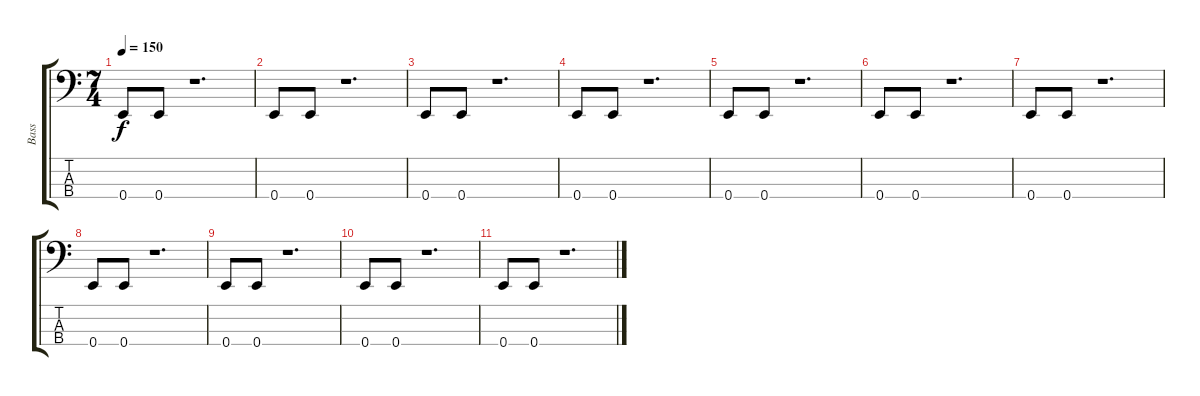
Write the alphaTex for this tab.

\track ("Bass" "Bass") {instrument slapbass1}
\staff {score tabs}
\tuning (G2 D2 A1 E1) {hide}
\ts (7 4)
\tempo 150
\clef f4
\ks c
0.4.8{dy f} 0.4.8 r.1{d} |
0.4.8 0.4.8 r.1{d} |
0.4.8 0.4.8 r.1{d} |
0.4.8 0.4.8 r.1{d} |
0.4.8 0.4.8 r.1{d} |
0.4.8 0.4.8 r.1{d} |
0.4.8 0.4.8 r.1{d} |
0.4.8 0.4.8 r.1{d} |
0.4.8 0.4.8 r.1{d} |
0.4.8 0.4.8 r.1{d} |
0.4.8 0.4.8 r.1{d}
